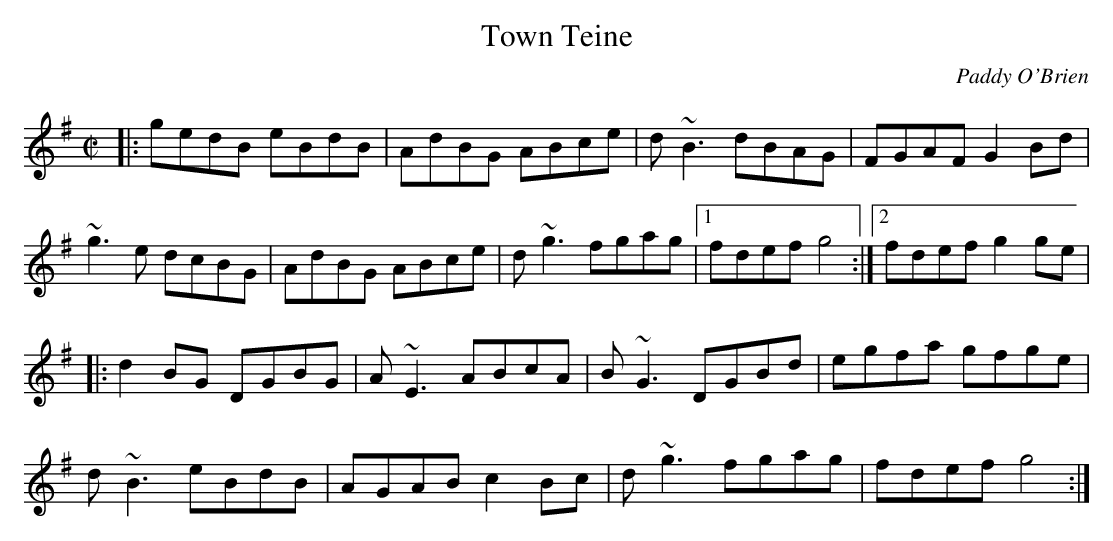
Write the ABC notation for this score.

X:1
T:Town Teine
C:Paddy O'Brien
M:C|
K:G
|: gedB eBdB | AdBG ABce | d~B3 dBAG | FGAF G2Bd |
~g3e dcBG | AdBG ABce | d~g3 fgag |1 fdef g4 :|2 fdef g2ge |
|: d2BG DGBG | A~E3 ABcA | B~G3 DGBd | egfa gfge |
d~B3 eBdB | AGAB c2Bc | d~g3 fgag | fdef g4 :|
